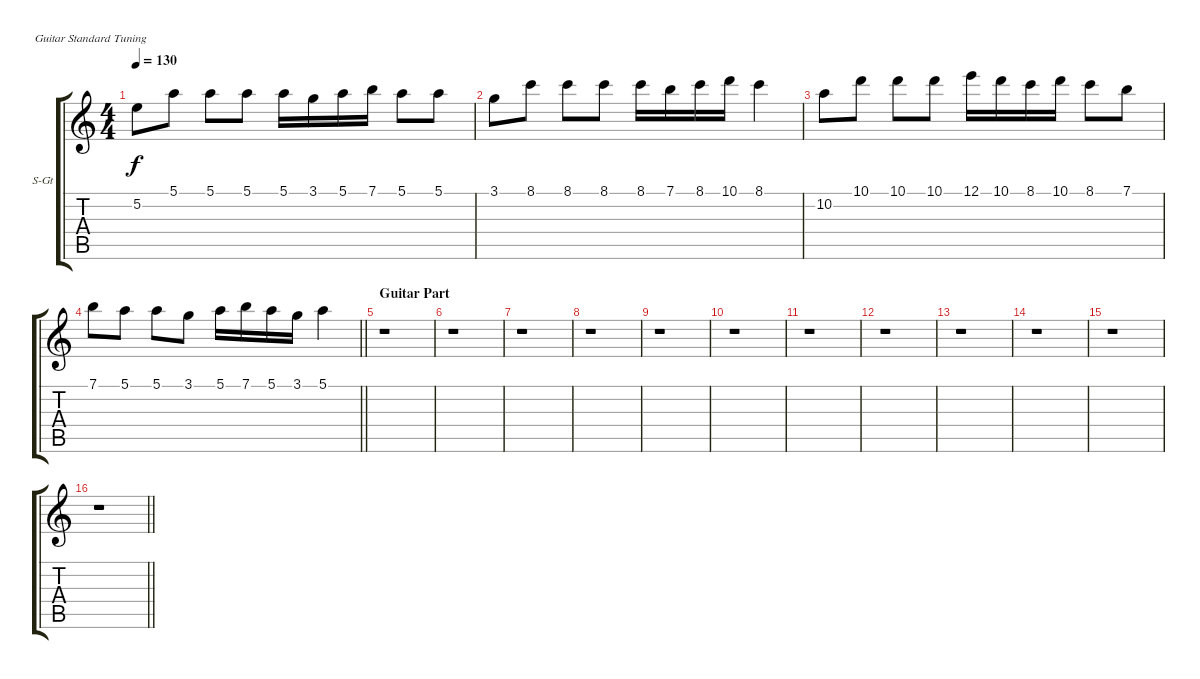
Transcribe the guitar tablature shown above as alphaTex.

\bracketExtendMode groupsimilarinstruments
\firstSystemTrackNameOrientation horizontal
\otherSystemsTrackNameOrientation horizontal
\track ("Melody" "S-Gt") {instrument stringensemble1}
\staff {score tabs}
\tuning (E4 B3 G3 D3 A2 E2)
\displaytranspose 12
\ts (4 4)
\tempo 130
\clef g2
\ks c
5.2.8{dy f} 5.1.8 5.1.8 5.1.8 5.1.16 3.1.16 5.1.16 7.1.16 5.1.8 5.1.8 |
3.1.8 8.1.8 8.1.8 8.1.8 8.1.16 7.1.16 8.1.16 10.1.16 8.1.4 |
10.2.8 10.1.8 10.1.8 10.1.8 12.1.16 10.1.16 8.1.16 10.1.16 8.1.8 7.1.8 |
\barLineRight lightlight
7.1.8 5.1.8 5.1.8 3.1.8 5.1.16 7.1.16 5.1.16 3.1.16 5.1.4 |
\section ("" "Guitar Part")
r.1 |
r.1 |
r.1 |
r.1 |
r.1 |
r.1 |
r.1 |
r.1 |
r.1 |
r.1 |
r.1 |
\barLineRight lightlight
r.1
